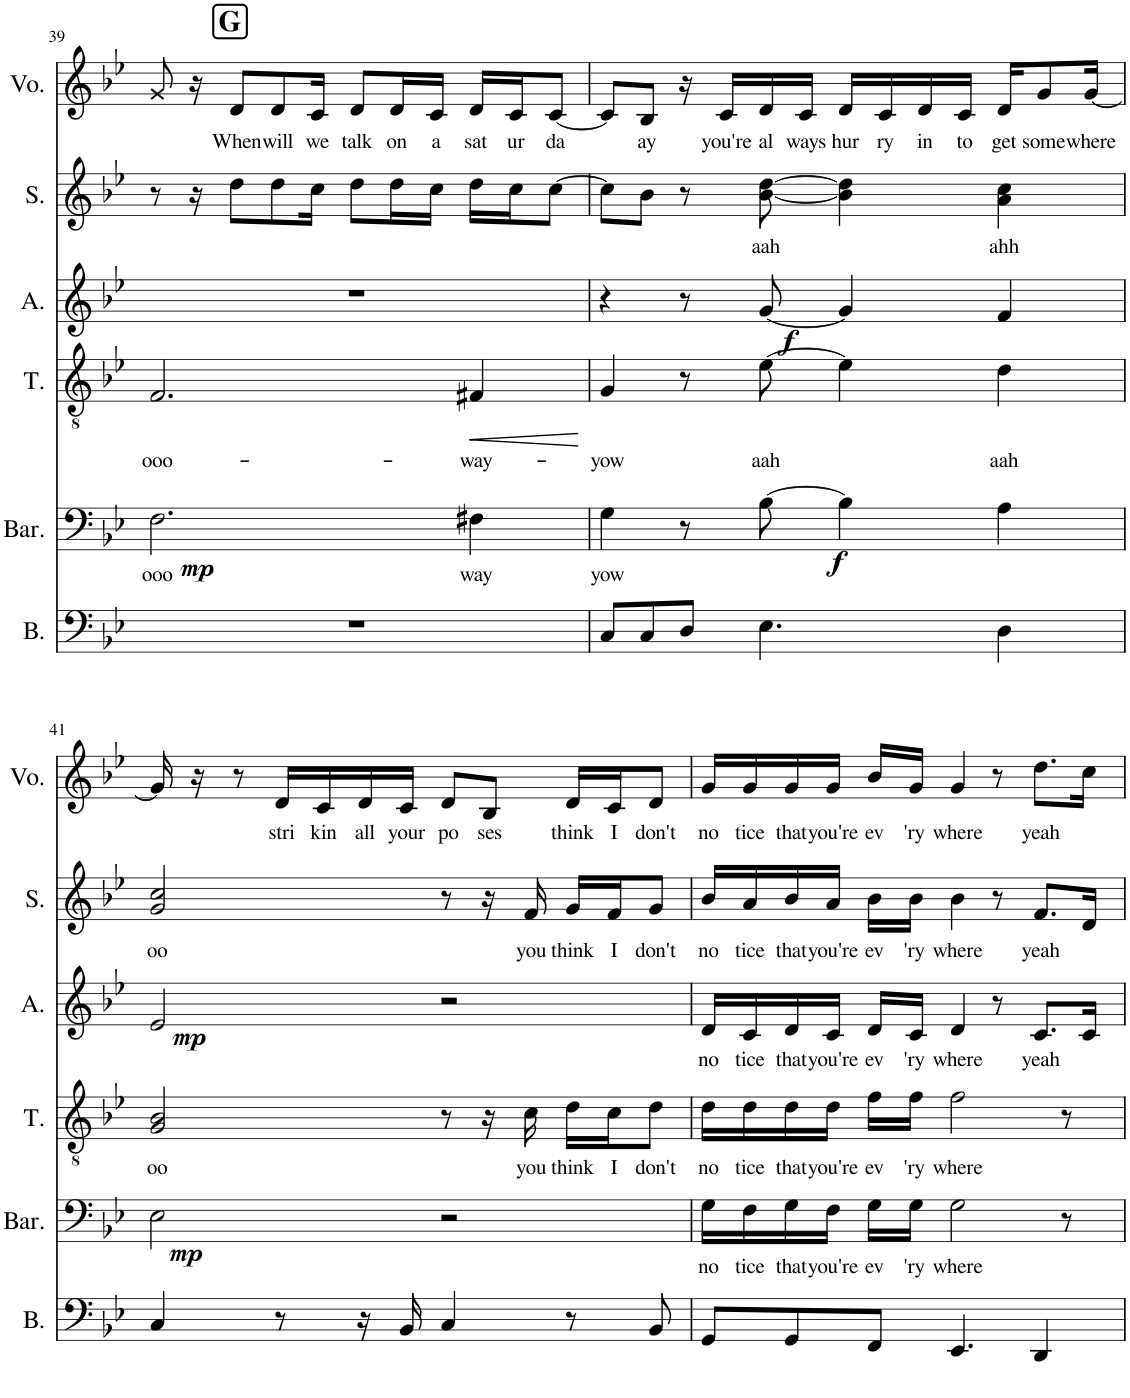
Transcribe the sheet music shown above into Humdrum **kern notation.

**kern	**kern	**text	**dynam	**kern	**text	**dynam	**kern	**text	**dynam	**kern	**text	**kern	**text
*part6	*part5	*part5	*part5	*part4	*part4	*part4	*part3	*part3	*part3	*part2	*part2	*part1	*part1
*staff6	*staff5	*staff5	*staff5	*staff4	*staff4	*staff4	*staff3	*staff3	*staff3	*staff2	*staff2	*staff1	*staff1
*I"Bass	*I"Baritone	*	*	*I"Tenor	*	*	*I"Alto	*	*	*I"Soprano	*	*I"Voice	*
*I'B.	*I'Bar.	*	*	*I'T.	*	*	*I'A.	*	*	*I'S.	*	*I'Vo.	*
!!LO:PB:g=z
*clefF4	*clefF4	*	*	*clefGv2	*	*	*clefG2	*	*	*clefG2	*	*clefG2	*
*k[b-e-]	*k[b-e-]	*	*	*k[b-e-]	*	*	*k[b-e-]	*	*	*k[b-e-]	*	*k[b-e-]	*
*B-:	*B-:	*	*	*B-:	*	*	*B-:	*	*	*B-:	*	*B-:	*
*M4/4	*M4/4	*	*	*M4/4	*	*	*M4/4	*	*	*M4/4	*	*M4/4	*
!!LO:REH:place=s1:a:B:cj:fs=14:t=G:qo=0.75
=39	=39	=39	=39	=39	=39	=39	=39	=39	=39	=39	=39	=39	=39
!	!	!LO:LY:b	!LO:DY:b	!	!LO:LY:b	!	!	!	!	!	!	!	!
1r	2.F\	ooo	mp	2.F/	ooo-	.	1r	.	.	8r	.	8g/	.
.	.	.	.	.	.	.	.	.	.	16r	.	16r	.
!	!	!	!	!	!	!	!	!	!	!	!	!	!LO:LY:b
.	.	.	.	.	.	.	.	.	.	8dd\L	.	8d/L	When
!	!	!	!	!	!	!	!	!	!	!	!	!	!LO:LY:b
.	.	.	.	.	.	.	.	.	.	8dd\	.	8d/	will
!	!	!	!	!	!	!	!	!	!	!	!	!	!LO:LY:b
.	.	.	.	.	.	.	.	.	.	16cc\Jk	.	16c/Jk	we
!	!	!	!	!	!	!	!	!	!	!	!	!	!LO:LY:b
.	.	.	.	.	.	.	.	.	.	8dd\L	.	8d/L	talk
!	!	!	!	!	!	!	!	!	!	!	!	!	!LO:LY:b
.	.	.	.	.	.	.	.	.	.	16dd\L	.	16d/L	on
!	!	!	!	!	!	!	!	!	!	!	!	!	!LO:LY:b
.	.	.	.	.	.	.	.	.	.	16cc\JJ	.	16c/JJ	a
!	!	!LO:LY:b	!	!	!LO:LY:b	!LO:HP:b	!	!	!	!	!	!	!LO:LY:b
.	4F#X\	way	.	4F#X/	-way-	<	.	.	.	16dd\LL	.	16d/LL	sat
!	!	!	!	!	!	!	!	!	!	!	!	!	!LO:LY:b
.	.	.	.	.	.	.	.	.	.	16cc\J	.	16c/J	ur
!	!	!	!	!	!	!	!	!	!	!	!	!	!LO:LY:b
.	.	.	.	.	.	.	.	.	.	[8cc\J	.	[8c/J	da
.	.	.	.	.	.	[	.	.	.	.	.	.	.
=40	=40	=40	=40	=40	=40	=40	=40	=40	=40	=40	=40	=40	=40
!	!	!LO:LY:b	!	!	!LO:LY:b	!	!	!	!	!	!	!	!
8C/L	4G\	yow	.	4G/	-yow	.	4r	.	.	8cc\L]	.	8c/L]	.
!	!	!	!	!	!	!	!	!	!	!	!	!	!LO:LY:b
8C/	.	.	.	.	.	.	.	.	.	8b-\J	.	8B-/J	ay
8D/J	8r	.	.	8r	.	.	8r	.	.	8r	.	16r	.
!	!	!	!	!	!	!	!	!	!	!	!	!	!LO:LY:b
.	.	.	.	.	.	.	.	.	.	.	.	16c/LL	you're
!	!	!	!	!	!LO:LY:b	!	!	!	!LO:DY:b	!	!LO:LY:b	!	!LO:LY:b
4.E-\	[8B-\	.	.	[8e-\	aah	.	[8g/	.	f	[8b-\ [8dd\	aah	16d/	al
!	!	!	!	!	!	!	!	!	!	!	!	!	!LO:LY:b
.	.	.	.	.	.	.	.	.	.	.	.	16c/JJ	ways
!	!	!	!LO:DY:b	!	!	!	!	!	!	!	!	!	!LO:LY:b
.	4B-\]	.	f	4e-\]	.	.	4g/]	.	.	4b-\] 4dd\]	.	16d/LL	hur
!	!	!	!	!	!	!	!	!	!	!	!	!	!LO:LY:b
.	.	.	.	.	.	.	.	.	.	.	.	16c/	ry
!	!	!	!	!	!	!	!	!	!	!	!	!	!LO:LY:b
.	.	.	.	.	.	.	.	.	.	.	.	16d/	in
!	!	!	!	!	!	!	!	!	!	!	!	!	!LO:LY:b
.	.	.	.	.	.	.	.	.	.	.	.	16c/JJ	to
!	!	!	!	!	!LO:LY:b	!	!	!	!	!	!LO:LY:b	!	!LO:LY:b
4D\	4A\	.	.	4d\	aah	.	4f/	.	.	4a\ 4cc\	ahh	16d/KL	get
!	!	!	!	!	!	!	!	!	!	!	!	!	!LO:LY:b
.	.	.	.	.	.	.	.	.	.	.	.	8g/	some
!	!	!	!	!	!	!	!	!	!	!	!	!	!LO:LY:b
.	.	.	.	.	.	.	.	.	.	.	.	[16g/Jk	where
!!LO:LB:g=z
=41	=41	=41	=41	=41	=41	=41	=41	=41	=41	=41	=41	=41	=41
!	!	!	!LO:DY:b	!	!LO:LY:b	!	!	!	!LO:DY:b	!	!LO:LY:b	!	!
4C/	2E-\	.	mp	2G/ 2B-/	oo	.	2e-/	.	mp	2g/ 2cc/	oo	16g/]	.
.	.	.	.	.	.	.	.	.	.	.	.	16r	.
.	.	.	.	.	.	.	.	.	.	.	.	8r	.
!	!	!	!	!	!	!	!	!	!	!	!	!	!LO:LY:b
8r	.	.	.	.	.	.	.	.	.	.	.	16d/LL	stri
!	!	!	!	!	!	!	!	!	!	!	!	!	!LO:LY:b
.	.	.	.	.	.	.	.	.	.	.	.	16c/	kin
!	!	!	!	!	!	!	!	!	!	!	!	!	!LO:LY:b
16r	.	.	.	.	.	.	.	.	.	.	.	16d/	all
!	!	!	!	!	!	!	!	!	!	!	!	!	!LO:LY:b
16BB-/	.	.	.	.	.	.	.	.	.	.	.	16c/JJ	your
!	!	!	!	!	!	!	!	!	!	!	!	!	!LO:LY:b
4C/	2r	.	.	8r	.	.	2r	.	.	8r	.	8d/L	po
!	!	!	!	!	!	!	!	!	!	!	!	!	!LO:LY:b
.	.	.	.	16r	.	.	.	.	.	16r	.	8B-/J	ses
!	!	!	!	!	!LO:LY:b	!	!	!	!	!	!LO:LY:b	!	!
.	.	.	.	16c\	you	.	.	.	.	16f/	you	.	.
!	!	!	!	!	!LO:LY:b	!	!	!	!	!	!LO:LY:b	!	!LO:LY:b
8r	.	.	.	16d\LL	think	.	.	.	.	16g/LL	think	16d/LL	think
!	!	!	!	!	!LO:LY:b	!	!	!	!	!	!LO:LY:b	!	!LO:LY:b
.	.	.	.	16c\J	I	.	.	.	.	16f/J	I	16c/J	I
!	!	!	!	!	!LO:LY:b	!	!	!	!	!	!LO:LY:b	!	!LO:LY:b
8BB-/	.	.	.	8d\J	don't	.	.	.	.	8g/J	don't	8d/J	don't
=42	=42	=42	=42	=42	=42	=42	=42	=42	=42	=42	=42	=42	=42
!	!	!LO:LY:b	!	!	!LO:LY:b	!	!	!LO:LY:b	!	!	!LO:LY:b	!	!LO:LY:b
8GG/L	16G\LL	no	.	16d\LL	no	.	16d/LL	no	.	16b-/LL	no	16g/LL	no
!	!	!LO:LY:b	!	!	!LO:LY:b	!	!	!LO:LY:b	!	!	!LO:LY:b	!	!LO:LY:b
.	16F\	tice	.	16d\	tice	.	16c/	tice	.	16a/	tice	16g/	tice
!	!	!LO:LY:b	!	!	!LO:LY:b	!	!	!LO:LY:b	!	!	!LO:LY:b	!	!LO:LY:b
8GG/	16G\	that	.	16d\	that	.	16d/	that	.	16b-/	that	16g/	that
!	!	!LO:LY:b	!	!	!LO:LY:b	!	!	!LO:LY:b	!	!	!LO:LY:b	!	!LO:LY:b
.	16F\JJ	you're	.	16d\JJ	you're	.	16c/JJ	you're	.	16a/JJ	you're	16g/JJ	you're
!	!	!LO:LY:b	!	!	!LO:LY:b	!	!	!LO:LY:b	!	!	!LO:LY:b	!	!LO:LY:b
8FF/J	16G\LL	ev	.	16f\LL	ev	.	16d/LL	ev	.	16b-\LL	ev	16b-/LL	ev
!	!	!LO:LY:b	!	!	!LO:LY:b	!	!	!LO:LY:b	!	!	!LO:LY:b	!	!LO:LY:b
.	16G\JJ	'ry	.	16f\JJ	'ry	.	16c/JJ	'ry	.	16b-\JJ	'ry	16g/JJ	'ry
!	!	!LO:LY:b	!	!	!LO:LY:b	!	!	!LO:LY:b	!	!	!LO:LY:b	!	!LO:LY:b
4.EE-/	2G\	where	.	2f\	where	.	4d/	where	.	4b-\	where	4g/	where
.	.	.	.	.	.	.	8r	.	.	8r	.	8r	.
!	!	!	!	!	!	!	!	!LO:LY:b	!	!	!LO:LY:b	!	!LO:LY:b
4DD/	.	.	.	.	.	.	8.c/L	yeah	.	8.f/L	yeah	8.dd\L	yeah
.	8r	.	.	8r	.	.	.	.	.	.	.	.	.
.	.	.	.	.	.	.	16c/Jk	.	.	16d/Jk	.	16cc\Jk	.
=	=	=	=	=	=	=	=	=	=	=	=	=	=
*-	*-	*-	*-	*-	*-	*-	*-	*-	*-	*-	*-	*-	*-
